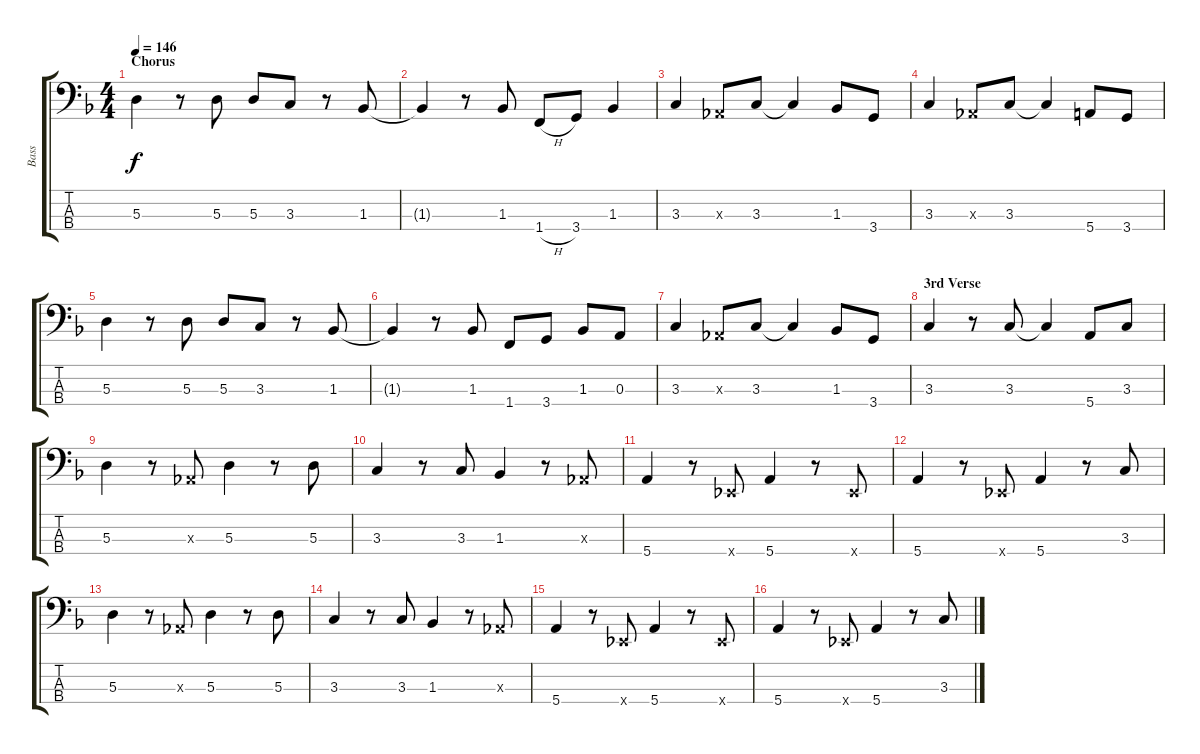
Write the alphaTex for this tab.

\track ("Bass" "Bass") {instrument electricbassfinger}
\staff {score tabs}
\tuning (G2 D2 A1 E1) {hide}
\ts (4 4)
\section ("" "Chorus")
\tempo 146
\clef f4
\ks f
5.3.4{dy f} r.8 5.3.8 5.3.8 3.3.8 r.8 1.3.8 |
1.3{t}.4 r.8 1.3.8 1.4{h}.8 3.4.8 1.3.4 |
3.3.4 -1.3{x}.8 3.3.8 3.3{t}.4 1.3.8 3.4.8 |
3.3.4 -1.3{x}.8 3.3.8 3.3{t}.4 5.4.8 3.4.8 |
5.3.4 r.8 5.3.8 5.3.8 3.3.8 r.8 1.3.8 |
1.3{t}.4 r.8 1.3.8 1.4.8 3.4.8 1.3.8 0.3.8 |
3.3.4 -1.3{x}.8 3.3.8 3.3{t}.4 1.3.8 3.4.8 |
\section ("" "3rd Verse")
3.3.4 r.8 3.3.8 3.3{t}.4 5.4.8 3.3.8 |
5.3.4 r.8 -1.3{x}.8 5.3.4 r.8 5.3.8 |
3.3.4 r.8 3.3.8 1.3.4 r.8 -1.3{x}.8 |
5.4.4 r.8 -1.4{x}.8 5.4.4 r.8 -1.4{x}.8 |
5.4.4 r.8 -1.4{x}.8 5.4.4 r.8 3.3.8 |
5.3.4 r.8 -1.3{x}.8 5.3.4 r.8 5.3.8 |
3.3.4 r.8 3.3.8 1.3.4 r.8 -1.3{x}.8 |
5.4.4 r.8 -1.4{x}.8 5.4.4 r.8 -1.4{x}.8 |
5.4.4 r.8 -1.4{x}.8 5.4.4 r.8 3.3.8
